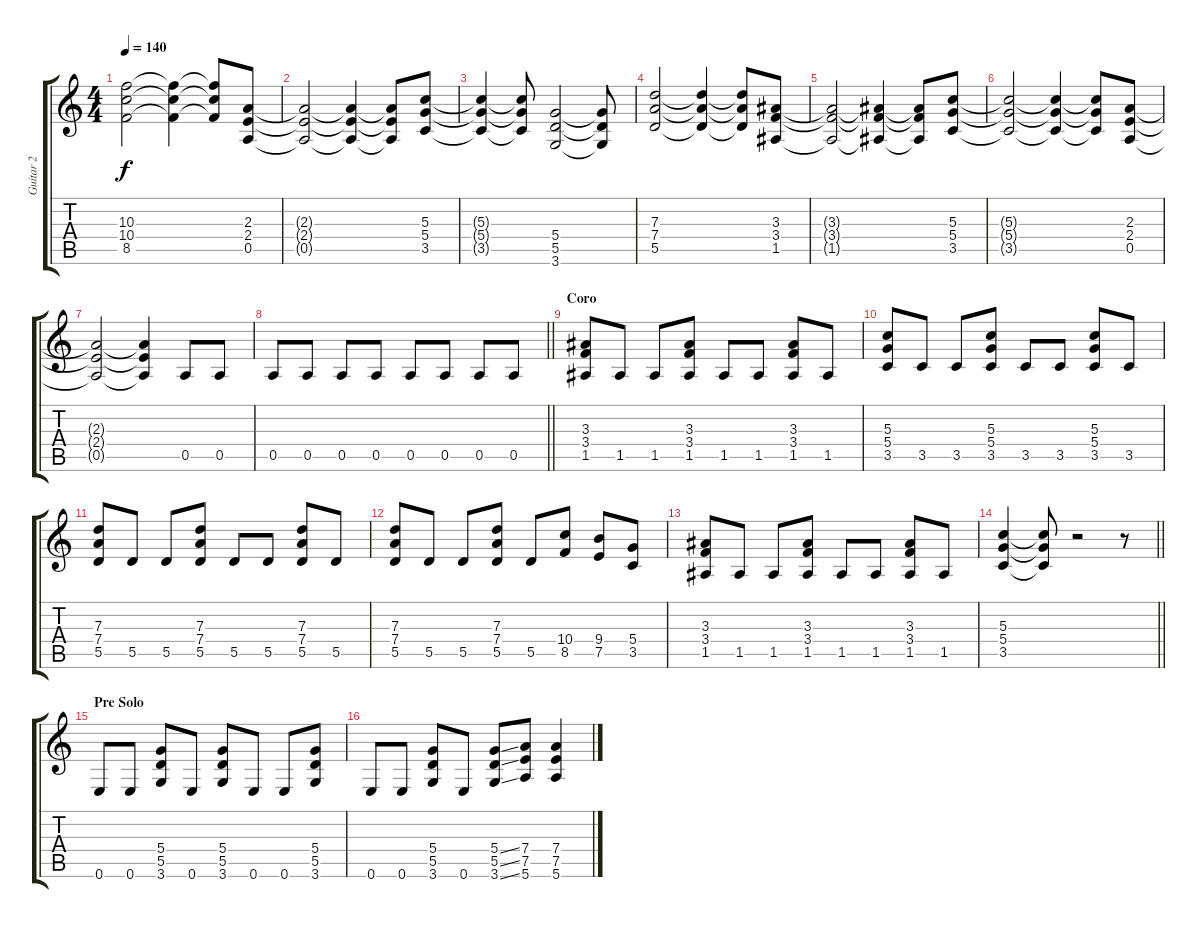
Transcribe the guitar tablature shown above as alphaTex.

\track ("Guitar 2" "Guitar 2") {instrument distortionguitar}
\staff {score tabs}
\tuning (E4 B3 G3 D3 A2 E2) {hide}
\ts (4 4)
\tempo 140
\clef g2
\ks c
(10.3{t} 10.4{t} 8.5{t}).2{dy f} (10.3{t} 10.4{t} 8.5{t}).4 (10.3{t} 10.4{t} 8.5{t}).8 (2.3 2.4 0.5).8 |
(2.3{t} 2.4{t} 0.5{t}).2 (2.3{t} 2.4{t} 0.5{t}).4 (2.3{t} 2.4{t} 0.5{t}).8 (5.3 5.4 3.5).8 |
(5.3{t} 5.4{t} 3.5{t}).4 (5.3{t} 5.4{t} 3.5{t}).8 (5.4 5.5 3.6).2 (5.4{t} 5.5{t} 3.6{t}).8 |
(7.3 7.4 5.5).2 (7.3{t} 7.4{t} 5.5{t}).4 (7.3{t} 7.4{t} 5.5{t}).8 (3.3 3.4 1.5).8 |
(3.3{t} 3.4{t} 1.5{t}).2 (3.3{t} 3.4{t} 1.5{t}).4 (3.3{t} 3.4{t} 1.5{t}).8 (5.3 5.4 3.5).8 |
(5.3{t} 5.4{t} 3.5{t}).2 (5.3{t} 5.4{t} 3.5{t}).4 (5.3{t} 5.4{t} 3.5{t}).8 (2.3 2.4 0.5).8 |
(2.3{t} 2.4{t} 0.5{t}).2 (2.3{t} 2.4{t} 0.5{t}).4 0.5.8 0.5.8 |
\barLineRight lightlight
0.5.8 0.5.8 0.5.8 0.5.8 0.5.8 0.5.8 0.5.8 0.5.8 |
\section ("" "Coro")
(3.3 3.4 1.5).8 1.5.8 1.5.8 (3.3 3.4 1.5).8 1.5.8 1.5.8 (3.3 3.4 1.5).8 1.5.8 |
(5.3 5.4 3.5).8 3.5.8 3.5.8 (5.3 5.4 3.5).8 3.5.8 3.5.8 (5.3 5.4 3.5).8 3.5.8 |
(7.3 7.4 5.5).8 5.5.8 5.5.8 (7.3 7.4 5.5).8 5.5.8 5.5.8 (7.3 7.4 5.5).8 5.5.8 |
(7.3 7.4 5.5).8 5.5.8 5.5.8 (7.3 7.4 5.5).8 5.5.8 (10.4 8.5).8 (9.4 7.5).8 (5.4 3.5).8 |
(3.3 3.4 1.5).8 1.5.8 1.5.8 (3.3 3.4 1.5).8 1.5.8 1.5.8 (3.3 3.4 1.5).8 1.5.8 |
\barLineRight lightlight
(5.3 5.4 3.5).4 (5.3{t} 5.4{t} 3.5{t}).8 r.2 r.8 |
\section ("" "Pre Solo")
0.6.8 0.6.8 (5.4 5.5 3.6).8 0.6.8 (5.4 5.5 3.6).8 0.6.8 0.6.8 (5.4 5.5 3.6).8 |
0.6.8 0.6.8 (5.4 5.5 3.6).8 0.6.8 (5.4{ss} 5.5{ss} 3.6{ss}).8 (7.4 7.5 5.6).8 (7.4 7.5 5.6).4
